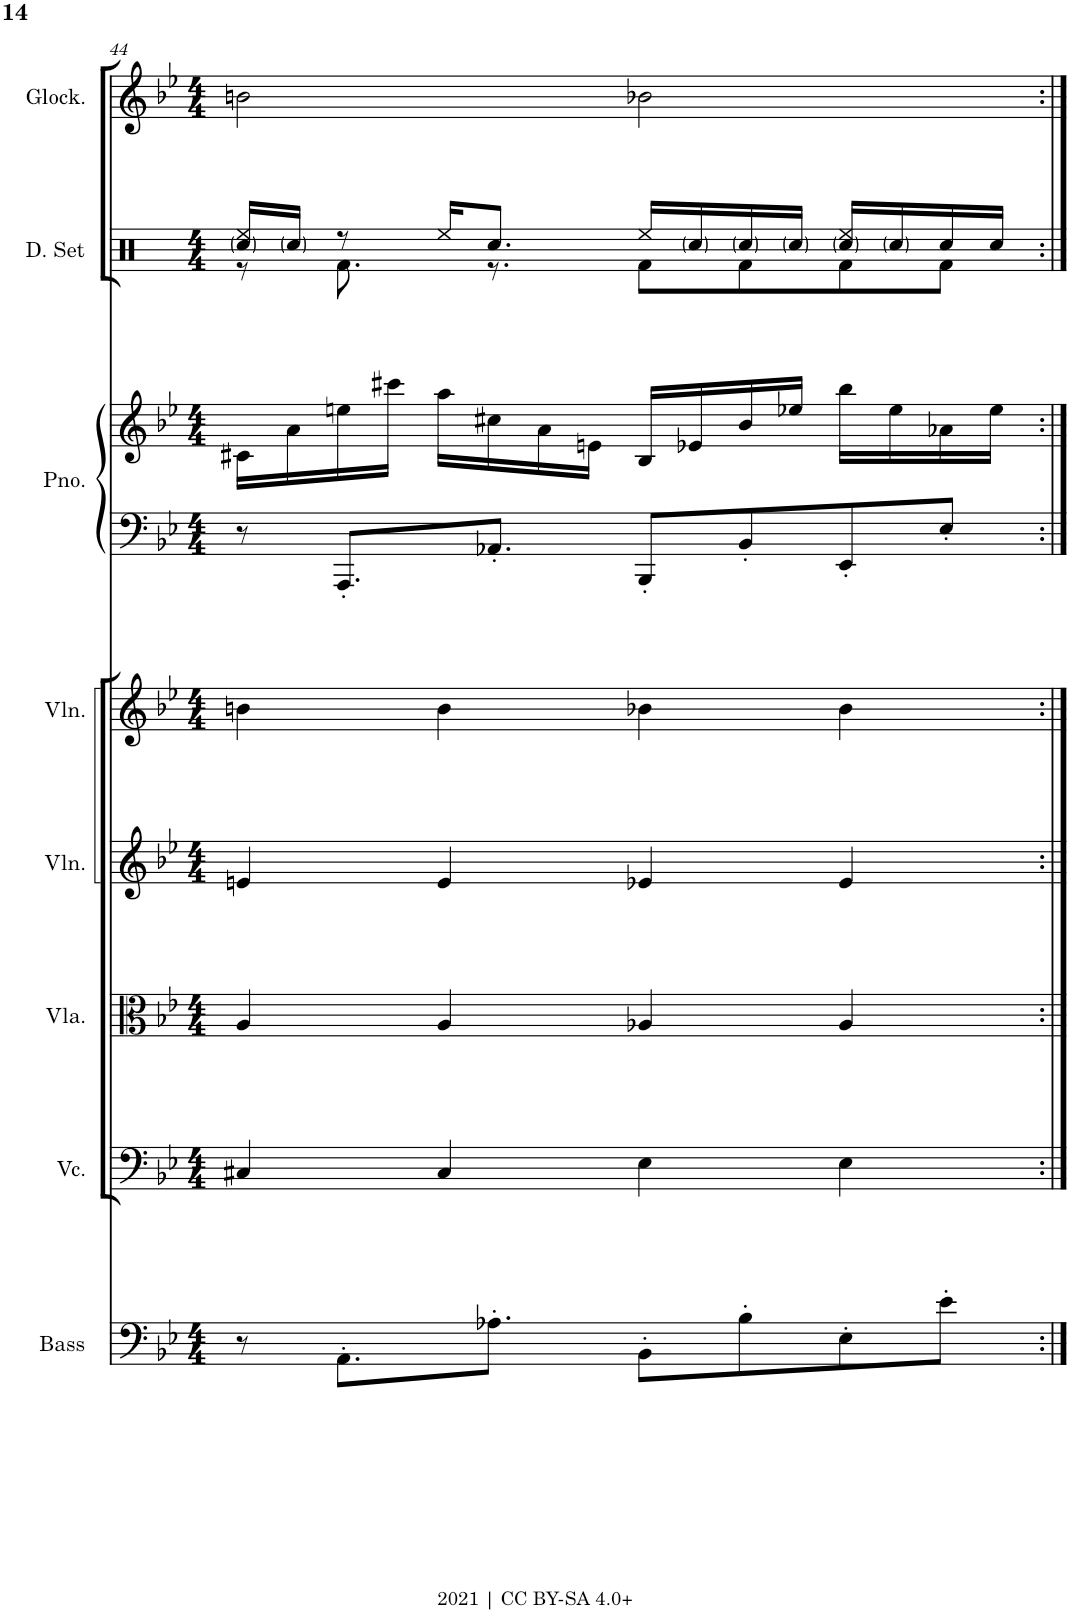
**kern	**kern	**kern	**kern	**kern	**kern	**kern	**kern
*part7	*part6	*part5	*part4	*part3	*part2	*part2	*part1
*staff8	*staff7	*staff6	*staff5	*staff4	*staff3	*staff2	*staff1
*I"Acoustic Bass	*I"Violoncello	*I"Viola	*I"Violin	*I"Violin	*I"Piano	*	*I"Glockenspiel
*I'Bass	*I'Vc.	*I'Vla.	*I'Vln.	*I'Vln.	*I'Pno.	*	*I'Glock.
!!LO:PB:g=z
*clefF4	*clefF4	*clefC3	*clefG2	*clefG2	*clefF4	*clefG2	*clefG2
*Trd7c12	*	*	*	*	*	*	*Trd-14c-24
*k[b-e-]	*k[b-e-]	*k[b-e-]	*k[b-e-]	*k[b-e-]	*k[b-e-]	*k[b-e-]	*k[b-e-]
*M4/4	*M4/4	*M4/4	*M4/4	*M4/4	*M4/4	*M4/4	*M4/4
=44	=44	=44	=44	=44	=44	=44	=44
8r	4C#X/	4A/	4en/	4bn\	8r	16c#X\LL	2bn\
.	.	.	.	.	.	16a\	.
8.AA'\L	.	.	.	.	8.AAA'/L	16een\	.
.	.	.	.	.	.	16ccc#X\JJ	.
.	4C#/	4A/	4e/	4b\	.	16aa\LL	.
8.A-X'\J	.	.	.	.	8.AA-X'/J	16cc#X\	.
.	.	.	.	.	.	16a\	.
.	.	.	.	.	.	16en\JJ	.
8BB-'\L	4E-\	4A-X/	4e-X/	4b-X\	8BBB-'/L	16B-/LL	2b-X\
.	.	.	.	.	.	16e-X/	.
8B-'\	.	.	.	.	8BB-'/	16b-/	.
.	.	.	.	.	.	16ee-X/JJ	.
8E-'\	4E-\	4A-/	4e-/	4b-\	8EE-'/	16bb-\LL	.
.	.	.	.	.	.	16ee-\	.
8e-'\J	.	.	.	.	8E-'/J	16a-X\	.
.	.	.	.	.	.	16ee-\JJ	.
=:|!	=:|!	=:|!	=:|!	=:|!	=:|!	=:|!	=:|!
*-	*-	*-	*-	*-	*-	*-	*-
